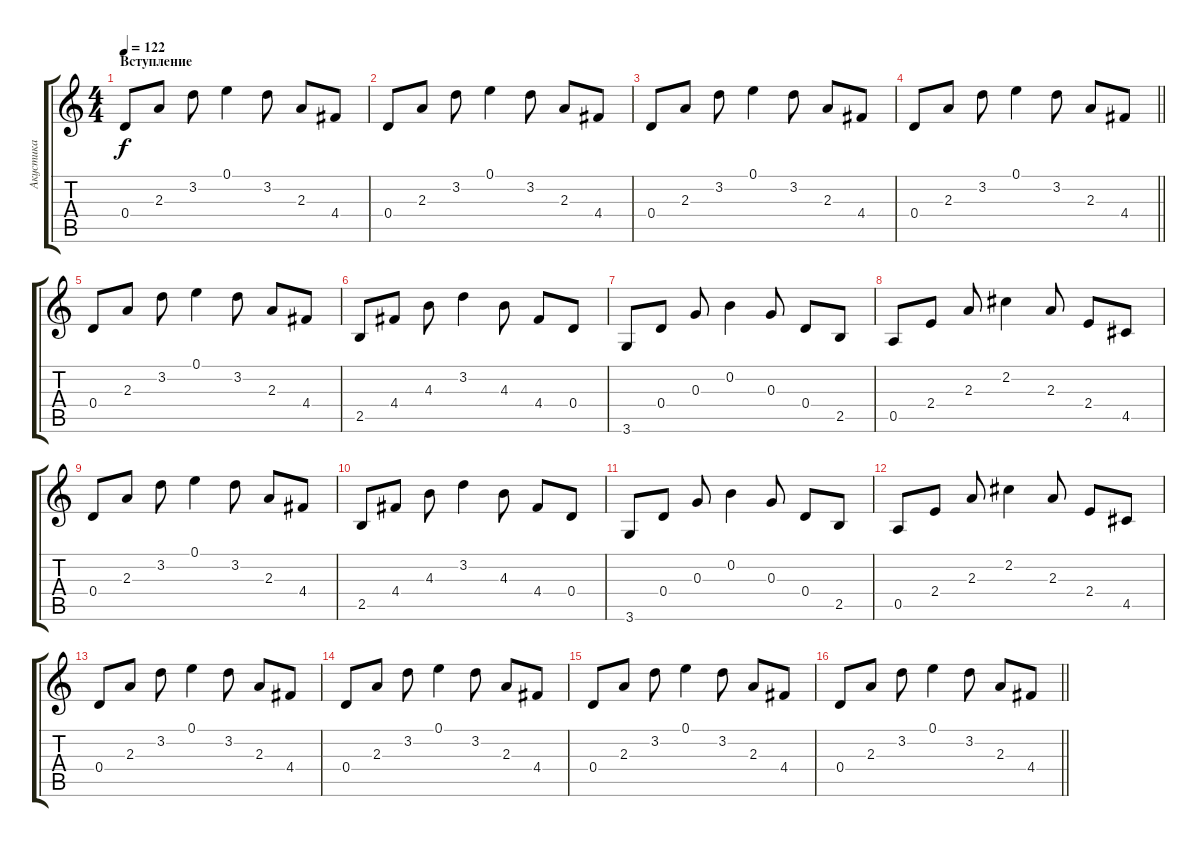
\track ("Акустика" "Акустика") {instrument acousticguitarnylon}
\staff {score tabs}
\tuning (E4 B3 G3 D3 A2 E2) {hide}
\ts (4 4)
\section ("" "Вступление")
\tempo 122
\clef g2
\ks c
0.4.8{dy f instrument acousticguitarnylon} 2.3.8 3.2.8 0.1.4 3.2.8 2.3.8 4.4.8 |
0.4.8 2.3.8 3.2.8 0.1.4 3.2.8 2.3.8 4.4.8 |
0.4.8 2.3.8 3.2.8 0.1.4 3.2.8 2.3.8 4.4.8 |
\barLineRight lightlight
0.4.8 2.3.8 3.2.8 0.1.4 3.2.8 2.3.8 4.4.8 |
\section ("" "")
0.4.8 2.3.8 3.2.8 0.1.4 3.2.8 2.3.8 4.4.8 |
2.5.8 4.4.8 4.3.8 3.2.4 4.3.8 4.4.8 0.4.8 |
3.6.8 0.4.8 0.3.8 0.2.4 0.3.8 0.4.8 2.5.8 |
0.5.8 2.4.8 2.3.8 2.2.4 2.3.8 2.4.8 4.5.8 |
0.4.8 2.3.8 3.2.8 0.1.4 3.2.8 2.3.8 4.4.8 |
2.5.8 4.4.8 4.3.8 3.2.4 4.3.8 4.4.8 0.4.8 |
3.6.8 0.4.8 0.3.8 0.2.4 0.3.8 0.4.8 2.5.8 |
0.5.8 2.4.8 2.3.8 2.2.4 2.3.8 2.4.8 4.5.8 |
0.4.8 2.3.8 3.2.8 0.1.4 3.2.8 2.3.8 4.4.8 |
0.4.8 2.3.8 3.2.8 0.1.4 3.2.8 2.3.8 4.4.8 |
0.4.8 2.3.8 3.2.8 0.1.4 3.2.8 2.3.8 4.4.8 |
\barLineRight lightlight
0.4.8 2.3.8 3.2.8 0.1.4 3.2.8 2.3.8 4.4.8
